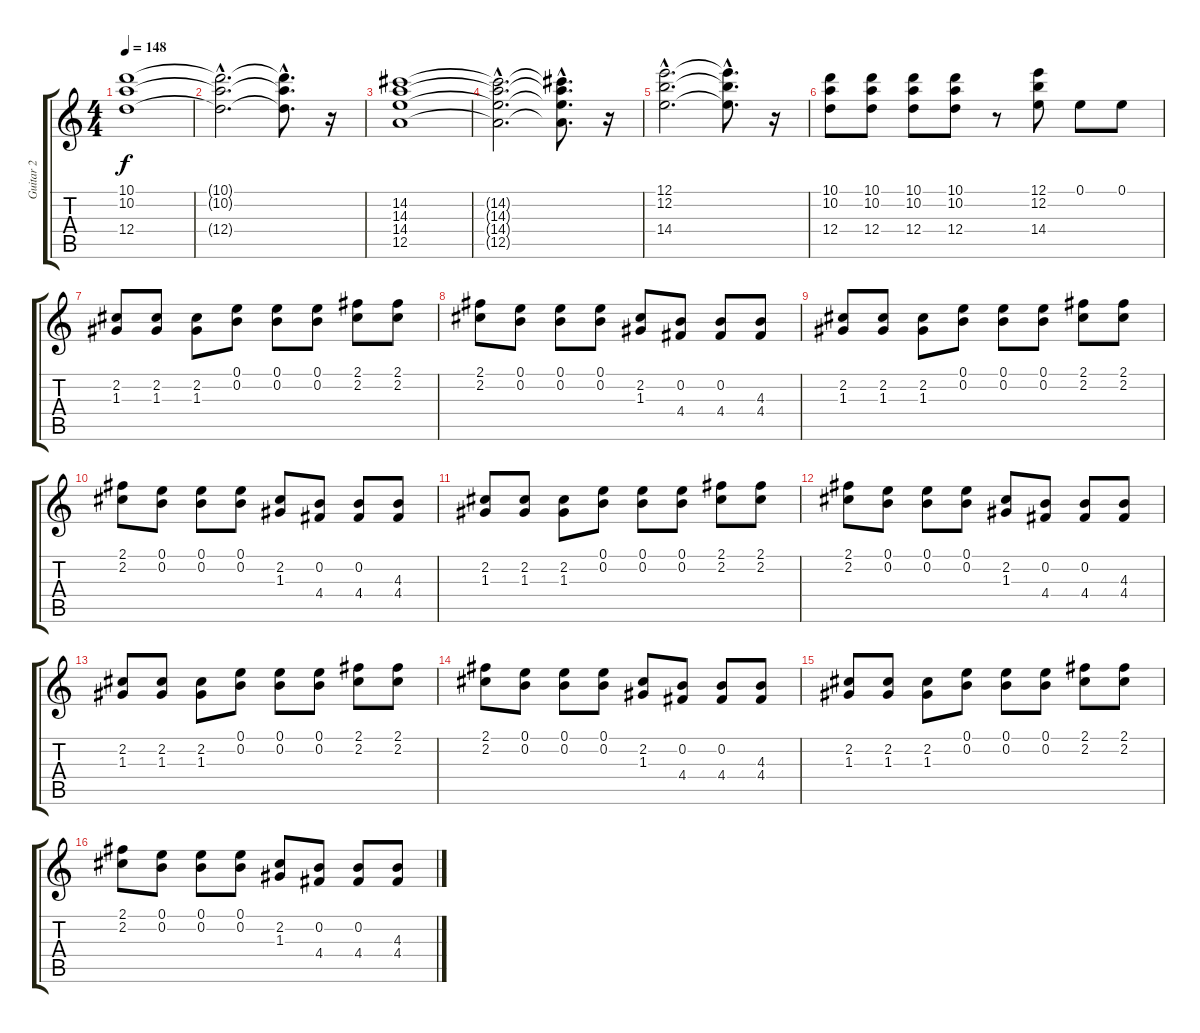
\track ("Guitar 2" "Guitar 2") {instrument overdrivenguitar}
\staff {score tabs}
\tuning (E4 B3 G3 D3 A2 E2) {hide}
\ts (4 4)
\tempo 148
\clef g2
\ks c
(10.1 10.2 12.4).1{dy f} |
(10.1{hac t} 10.2{hac t} 12.4{hac t}).2{d} (10.1{hac t} 10.2{hac t} 12.4{hac t}).8{d} r.16 |
(14.2 14.3 14.4 12.5).1 |
(14.2{hac t} 14.3{hac t} 14.4{hac t} 12.5{hac t}).2{d} (14.2{hac t} 14.3{hac t} 14.4{hac t} 12.5{hac t}).8{d} r.16 |
(12.1{hac} 12.2{hac} 14.4{hac}).2{d} (12.1{hac t} 12.2{hac t} 14.4{hac t}).8{d} r.16 |
(10.1 10.2 12.4).8 (10.1 10.2 12.4).8 (10.1 10.2 12.4).8 (10.1 10.2 12.4).8 r.8 (12.1 12.2 14.4).8 0.1.8 0.1.8 |
(2.2 1.3).8 (2.2 1.3).8 (2.2 1.3).8 (0.1 0.2).8 (0.1 0.2).8 (0.1 0.2).8 (2.1 2.2).8 (2.1 2.2).8 |
(2.1 2.2).8 (0.1 0.2).8 (0.1 0.2).8 (0.1 0.2).8 (2.2 1.3).8 (0.2 4.4).8 (0.2 4.4).8 (4.3 4.4).8 |
(2.2 1.3).8 (2.2 1.3).8 (2.2 1.3).8 (0.1 0.2).8 (0.1 0.2).8 (0.1 0.2).8 (2.1 2.2).8 (2.1 2.2).8 |
(2.1 2.2).8 (0.1 0.2).8 (0.1 0.2).8 (0.1 0.2).8 (2.2 1.3).8 (0.2 4.4).8 (0.2 4.4).8 (4.3 4.4).8 |
(2.2 1.3).8 (2.2 1.3).8 (2.2 1.3).8 (0.1 0.2).8 (0.1 0.2).8 (0.1 0.2).8 (2.1 2.2).8 (2.1 2.2).8 |
(2.1 2.2).8 (0.1 0.2).8 (0.1 0.2).8 (0.1 0.2).8 (2.2 1.3).8 (0.2 4.4).8 (0.2 4.4).8 (4.3 4.4).8 |
(2.2 1.3).8 (2.2 1.3).8 (2.2 1.3).8 (0.1 0.2).8 (0.1 0.2).8 (0.1 0.2).8 (2.1 2.2).8 (2.1 2.2).8 |
(2.1 2.2).8 (0.1 0.2).8 (0.1 0.2).8 (0.1 0.2).8 (2.2 1.3).8 (0.2 4.4).8 (0.2 4.4).8 (4.3 4.4).8 |
(2.2 1.3).8 (2.2 1.3).8 (2.2 1.3).8 (0.1 0.2).8 (0.1 0.2).8 (0.1 0.2).8 (2.1 2.2).8 (2.1 2.2).8 |
(2.1 2.2).8 (0.1 0.2).8 (0.1 0.2).8 (0.1 0.2).8 (2.2 1.3).8 (0.2 4.4).8 (0.2 4.4).8 (4.3 4.4).8
